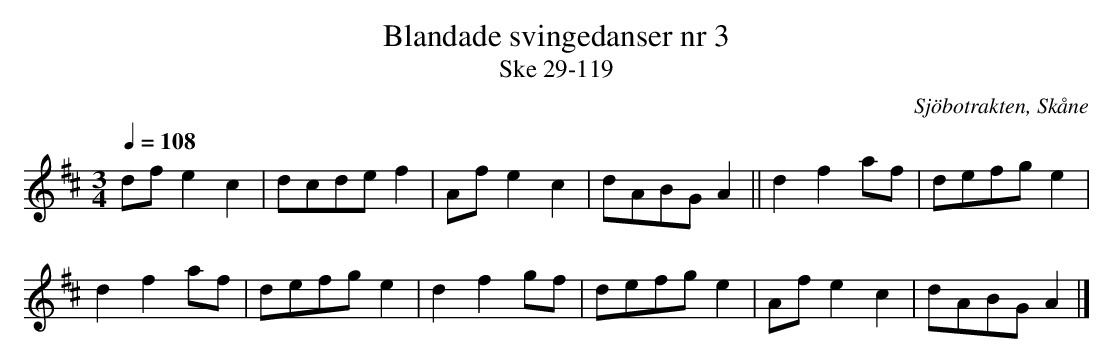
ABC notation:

X:1
T:Blandade svingedanser nr 3
T:Ske 29-119
O:Sjöbotrakten, Skåne
M:3/4
L:1/8
Q:1/4=108
K:D
 df e2 c2 | dcde f2 | Af e2 c2 | dABG A2 || d2 f2 af | defg e2 |
d2 f2 af | defg e2 | d2 f2 gf | defg e2 | Af e2 c2 | dABG A2 |]
